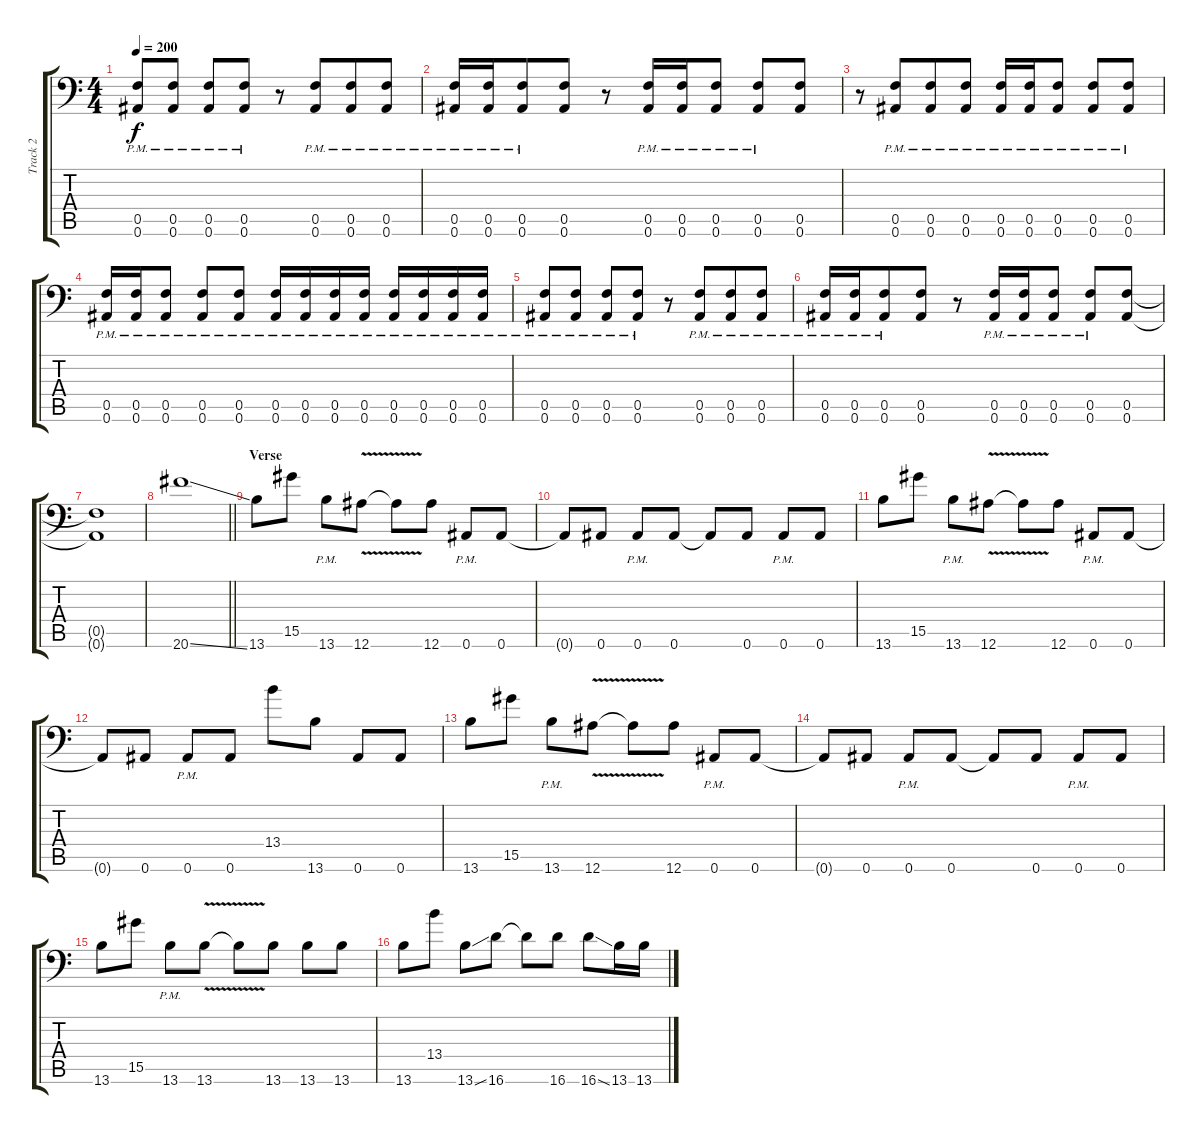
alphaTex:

\track ("Track 2" "Track 2") {instrument distortionguitar}
\staff {score tabs}
\tuning (C4 G3 Eb3 Bb2 F2 Bb1) {hide}
\ts (4 4)
\tempo 200
\clef f4
\ks c
(0.5{pm} 0.6{pm}).8{dy f} (0.5{pm} 0.6{pm}).8 (0.5{pm} 0.6{pm}).8 (0.5{pm} 0.6{pm}).8 r.8 (0.5{pm} 0.6{pm}).8{beam merge} (0.5{pm} 0.6{pm}).8 (0.5{pm} 0.6{pm}).8 |
(0.5{pm} 0.6{pm}).16 (0.5{pm} 0.6{pm}).16 (0.5{pm} 0.6{pm}).8{beam merge} (0.5 0.6).8 r.8 (0.5{pm} 0.6{pm}).16 (0.5{pm} 0.6{pm}).16 (0.5{pm} 0.6{pm}).8 (0.5{pm} 0.6{pm}).8 (0.5 0.6).8 |
r.8 (0.5{pm} 0.6{pm}).8{beam merge} (0.5{pm} 0.6{pm}).8 (0.5{pm} 0.6{pm}).8 (0.5{pm} 0.6{pm}).16 (0.5{pm} 0.6{pm}).16 (0.5{pm} 0.6{pm}).8 (0.5{pm} 0.6{pm}).8 (0.5{pm} 0.6{pm}).8 |
(0.5{pm} 0.6{pm}).16 (0.5{pm} 0.6{pm}).16 (0.5{pm} 0.6{pm}).8 (0.5{pm} 0.6{pm}).8 (0.5{pm} 0.6{pm}).8 (0.5{pm} 0.6{pm}).16 (0.5{pm} 0.6{pm}).16 (0.5{pm} 0.6{pm}).16 (0.5{pm} 0.6{pm}).16 (0.5{pm} 0.6{pm}).16 (0.5{pm} 0.6{pm}).16 (0.5{pm} 0.6{pm}).16 (0.5{pm} 0.6{pm}).16 |
(0.5{pm} 0.6{pm}).8 (0.5{pm} 0.6{pm}).8 (0.5{pm} 0.6{pm}).8 (0.5{pm} 0.6{pm}).8 r.8 (0.5{pm} 0.6{pm}).8{beam merge} (0.5{pm} 0.6{pm}).8 (0.5{pm} 0.6{pm}).8 |
(0.5{pm} 0.6{pm}).16 (0.5{pm} 0.6{pm}).16 (0.5{pm} 0.6{pm}).8{beam merge} (0.5 0.6).8 r.8 (0.5{pm} 0.6{pm}).16 (0.5{pm} 0.6{pm}).16 (0.5{pm} 0.6{pm}).8 (0.5{pm} 0.6{pm}).8 (0.5 0.6).8 |
(0.5{t} 0.6{t}).1 |
\barLineRight lightlight
20.6{ss}.1 |
\section ("" "Verse")
13.6.8 15.5.8 13.6{pm}.8 12.6{v}.8 12.6{t}.8 12.6.8 0.6{pm}.8 0.6.8 |
0.6{t}.8 0.6.8 0.6{pm}.8 0.6.8 0.6{t}.8 0.6.8 0.6{pm}.8 0.6.8 |
13.6.8 15.5.8 13.6{pm}.8 12.6{v}.8 12.6{t}.8 12.6.8 0.6{pm}.8 0.6.8 |
0.6{t}.8 0.6.8 0.6{pm}.8 0.6.8 13.4.8 13.6.8 0.6.8 0.6.8 |
13.6.8 15.5.8 13.6{pm}.8 12.6{v}.8 12.6{t}.8 12.6.8 0.6{pm}.8 0.6.8 |
0.6{t}.8 0.6.8 0.6{pm}.8 0.6.8 0.6{t}.8 0.6.8 0.6{pm}.8 0.6.8 |
13.6.8 15.5.8 13.6{pm}.8 13.6{v}.8 13.6{t}.8 13.6.8 13.6.8 13.6.8 |
13.6.8 13.4.8 13.6{ss}.8 16.6.8 16.6{t}.8 16.6.8 16.6{ss}.8 13.6.16 13.6.16
